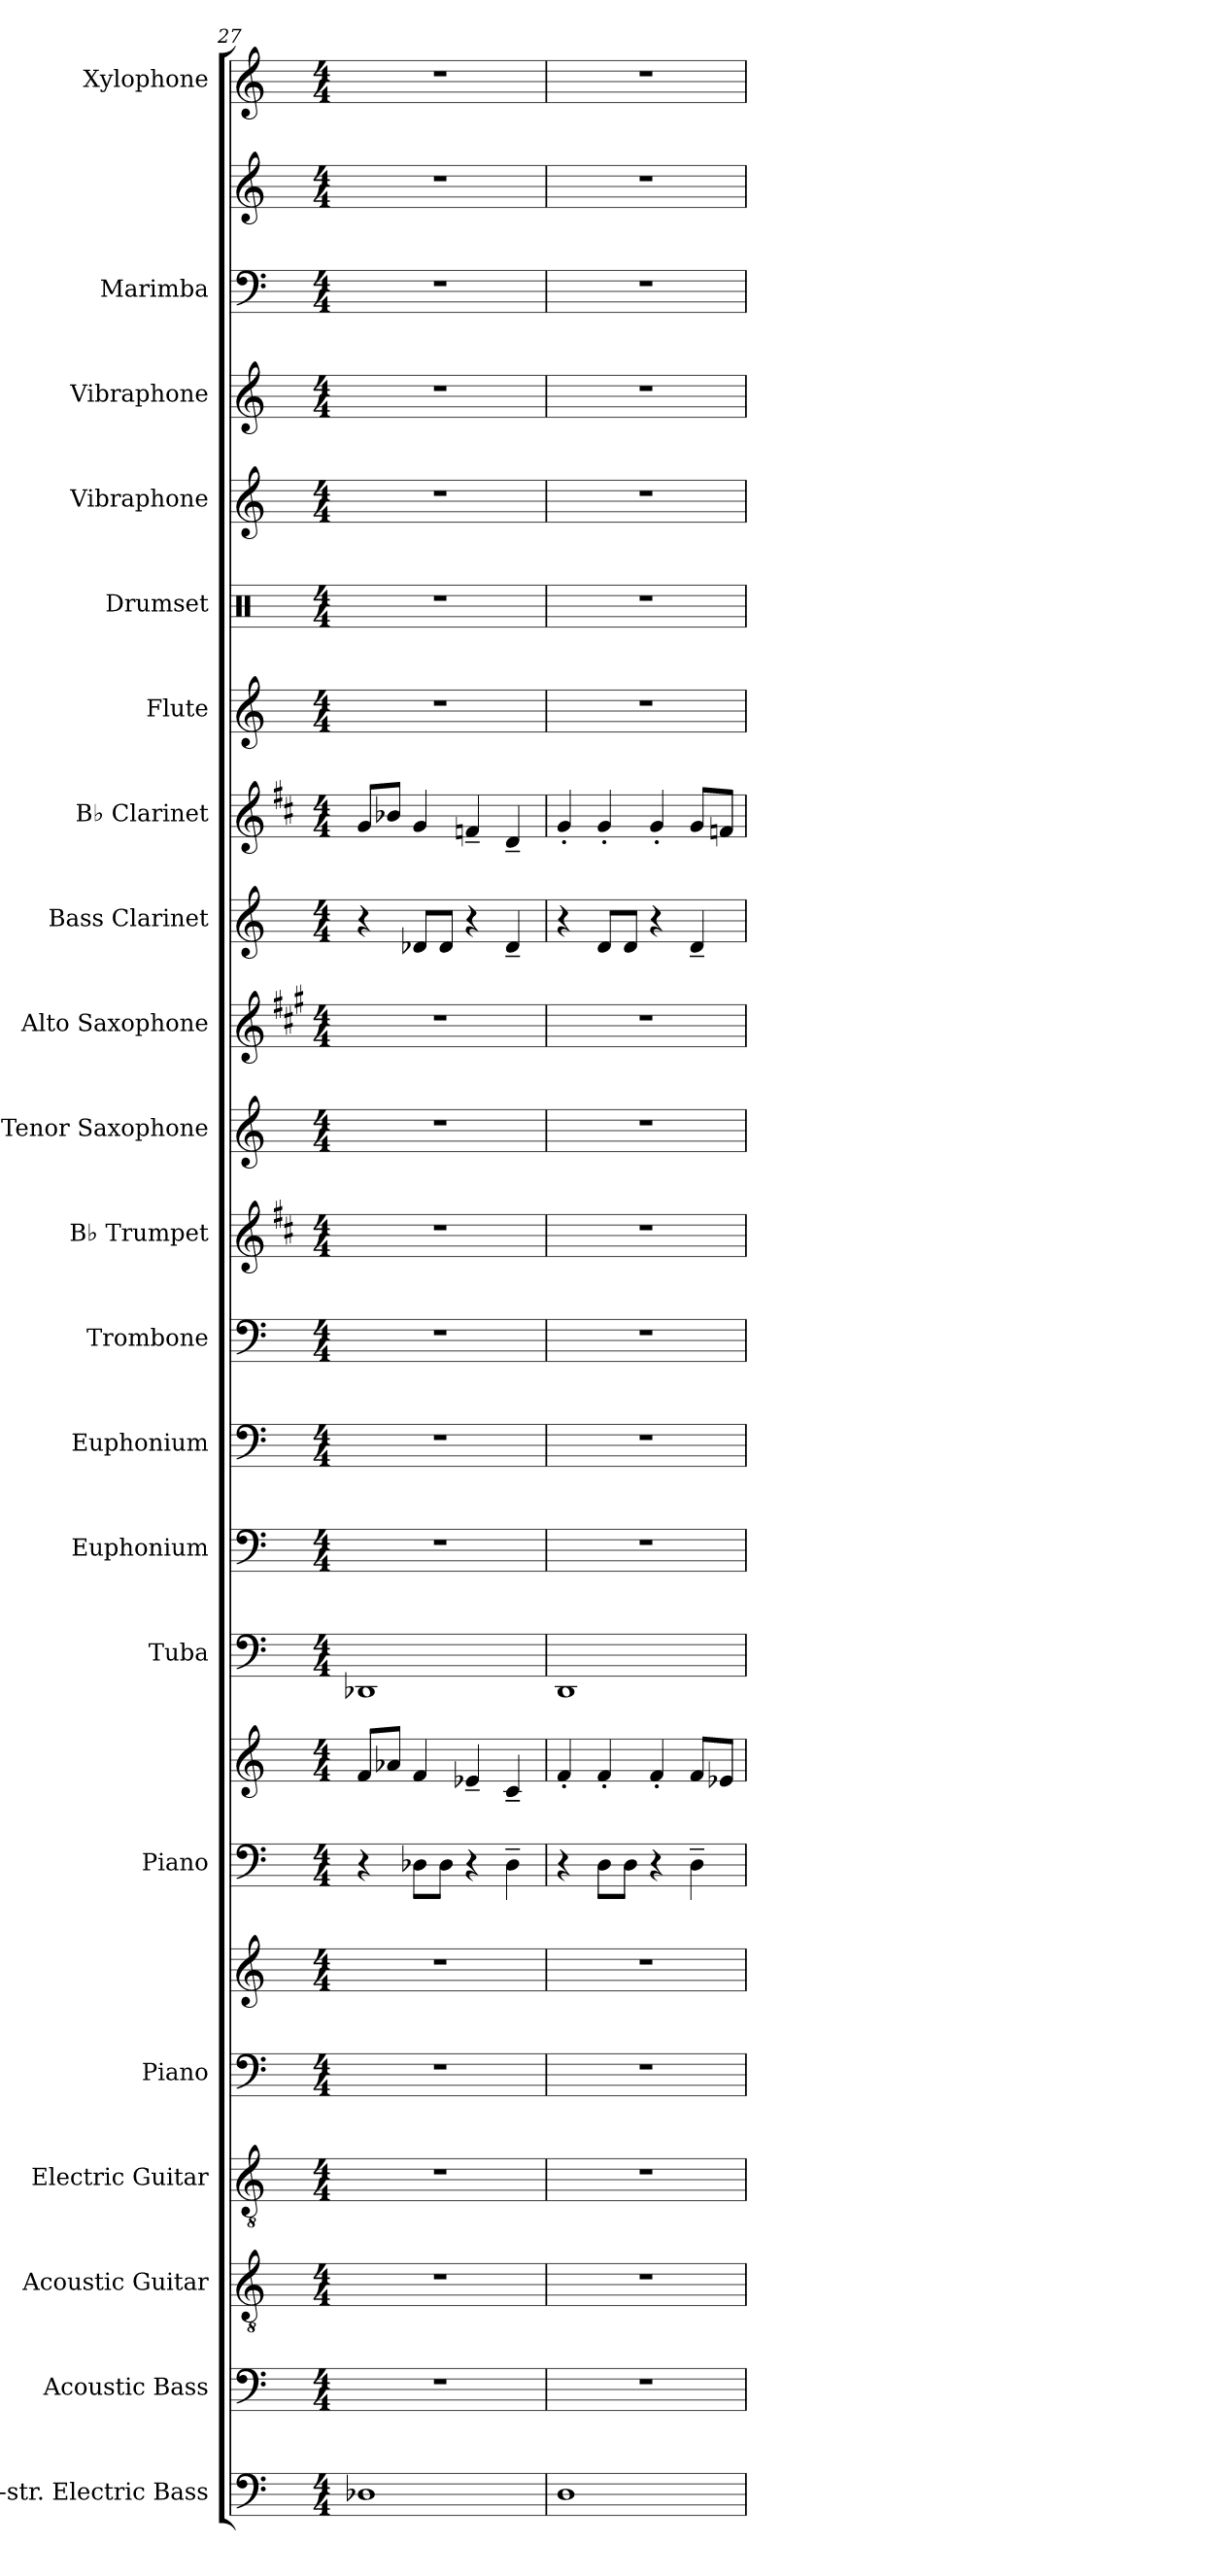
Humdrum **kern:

**kern	**kern	**kern	**kern	**kern	**kern	**kern	**kern	**kern	**kern	**kern	**kern	**kern	**kern	**kern	**kern	**kern	**kern	**kern	**kern	**kern	**kern	**kern	**kern
*part21	*part20	*part19	*part18	*part17	*part17	*part16	*part16	*part15	*part14	*part13	*part12	*part11	*part10	*part9	*part8	*part7	*part6	*part5	*part4	*part3	*part2	*part2	*part1
*staff24	*staff23	*staff22	*staff21	*staff20	*staff19	*staff18	*staff17	*staff16	*staff15	*staff14	*staff13	*staff12	*staff11	*staff10	*staff9	*staff8	*staff7	*staff6	*staff5	*staff4	*staff3	*staff2	*staff1
*I"5-str. Electric Bass	*I"Acoustic Bass	*I"Acoustic Guitar	*I"Electric Guitar	*I"Piano	*	*I"Piano	*	*I"Tuba	*I"Euphonium	*I"Euphonium	*I"Trombone	*I"B♭ Trumpet	*I"Tenor Saxophone	*I"Alto Saxophone	*I"Bass Clarinet	*I"B♭ Clarinet	*I"Flute	*I"Drumset	*I"Vibraphone	*I"Vibraphone	*I"Marimba	*	*I"Xylophone
*I'El. B.	*I'Bass	*I'Guit.	*I'El. Guit.	*I'Pno.	*	*I'Pno.	*	*I'Tba.	*I'Euph.	*I'Euph.	*I'Tbn.	*I'B♭ Tpt.	*I'T. Sax.	*I'A. Sax.	*I'B. Cl.	*I'B♭ Cl.	*I'Fl.	*I'Drs.	*I'Vib.	*I'Vib.	*I'Mrm.	*	*I'Xyl.
*clefF4	*clefF4	*clefGv2	*clefGv2	*clefF4	*clefG2	*clefF4	*clefG2	*clefF4	*clefF4	*clefF4	*clefF4	*clefG2	*clefG2	*clefG2	*clefG2	*clefG2	*clefG2	*clefX	*clefG2	*clefG2	*clefF4	*clefG2	*clefG2
*ITrd7c12	*ITrd7c12	*	*	*	*	*	*	*	*	*	*	*ITrd1c2	*ITrd8c14	*ITrd5c9	*ITrd8c14	*ITrd1c2	*	*	*	*	*	*	*ITrd-7c-12
*k[]	*k[]	*k[]	*k[]	*k[]	*k[]	*k[]	*k[]	*k[]	*k[]	*k[]	*k[]	*k[]	*k[]	*k[]	*k[]	*k[]	*k[]	*k[]	*k[]	*k[]	*k[]	*k[]	*k[]
*M4/4	*M4/4	*M4/4	*M4/4	*M4/4	*M4/4	*M4/4	*M4/4	*M4/4	*M4/4	*M4/4	*M4/4	*M4/4	*M4/4	*M4/4	*M4/4	*M4/4	*M4/4	*M4/4	*M4/4	*M4/4	*M4/4	*M4/4	*M4/4
=27	=27	=27	=27	=27	=27	=27	=27	=27	=27	=27	=27	=27	=27	=27	=27	=27	=27	=27	=27	=27	=27	=27	=27
1DD-X	1r	1r	1r	1r	1r	4r	8f/L	1DD-X	1r	1r	1r	1r	1r	1r	4r	8f/L	1r	1r	1r	1r	1r	1r	1r
.	.	.	.	.	.	.	8a-X/J	.	.	.	.	.	.	.	.	8a-X/J	.	.	.	.	.	.	.
.	.	.	.	.	.	8D-X\L	4f/	.	.	.	.	.	.	.	8D-X/L	4f/	.	.	.	.	.	.	.
.	.	.	.	.	.	8D-\J	.	.	.	.	.	.	.	.	8D-/J	.	.	.	.	.	.	.	.
.	.	.	.	.	.	4r	4e-X~/	.	.	.	.	.	.	.	4r	4e-X~/	.	.	.	.	.	.	.
.	.	.	.	.	.	4D-~\	4c~/	.	.	.	.	.	.	.	4D-~/	4c~/	.	.	.	.	.	.	.
=28	=28	=28	=28	=28	=28	=28	=28	=28	=28	=28	=28	=28	=28	=28	=28	=28	=28	=28	=28	=28	=28	=28	=28
1DD	1r	1r	1r	1r	1r	4r	4f'/	1DD	1r	1r	1r	1r	1r	1r	4r	4f'/	1r	1r	1r	1r	1r	1r	1r
.	.	.	.	.	.	8D\L	4f'/	.	.	.	.	.	.	.	8D/L	4f'/	.	.	.	.	.	.	.
.	.	.	.	.	.	8D\J	.	.	.	.	.	.	.	.	8D/J	.	.	.	.	.	.	.	.
.	.	.	.	.	.	4r	4f'/	.	.	.	.	.	.	.	4r	4f'/	.	.	.	.	.	.	.
.	.	.	.	.	.	4D~\	8f/L	.	.	.	.	.	.	.	4D~/	8f/L	.	.	.	.	.	.	.
.	.	.	.	.	.	.	8e-X/J	.	.	.	.	.	.	.	.	8e-X/J	.	.	.	.	.	.	.
=	=	=	=	=	=	=	=	=	=	=	=	=	=	=	=	=	=	=	=	=	=	=	=
*-	*-	*-	*-	*-	*-	*-	*-	*-	*-	*-	*-	*-	*-	*-	*-	*-	*-	*-	*-	*-	*-	*-	*-
